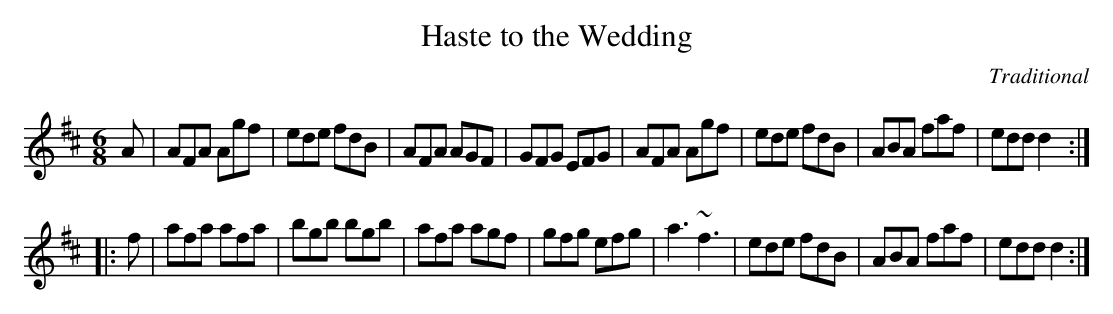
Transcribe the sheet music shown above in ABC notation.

X:1
T:Haste to the Wedding
C:Traditional
M:6/8
K:D
E:9
A|AFA Agf|ede fdB|AFA AGF|GFG EFG|\
AFA Agf|ede fdB|ABA faf|edd d2:|*
E:10
|:f|afa afa|bgb bgb|afa agf|gfg efg|\
a3 ~f3|ede fdB|ABA faf|edd d2:|**
\bigskip
\bigskip
